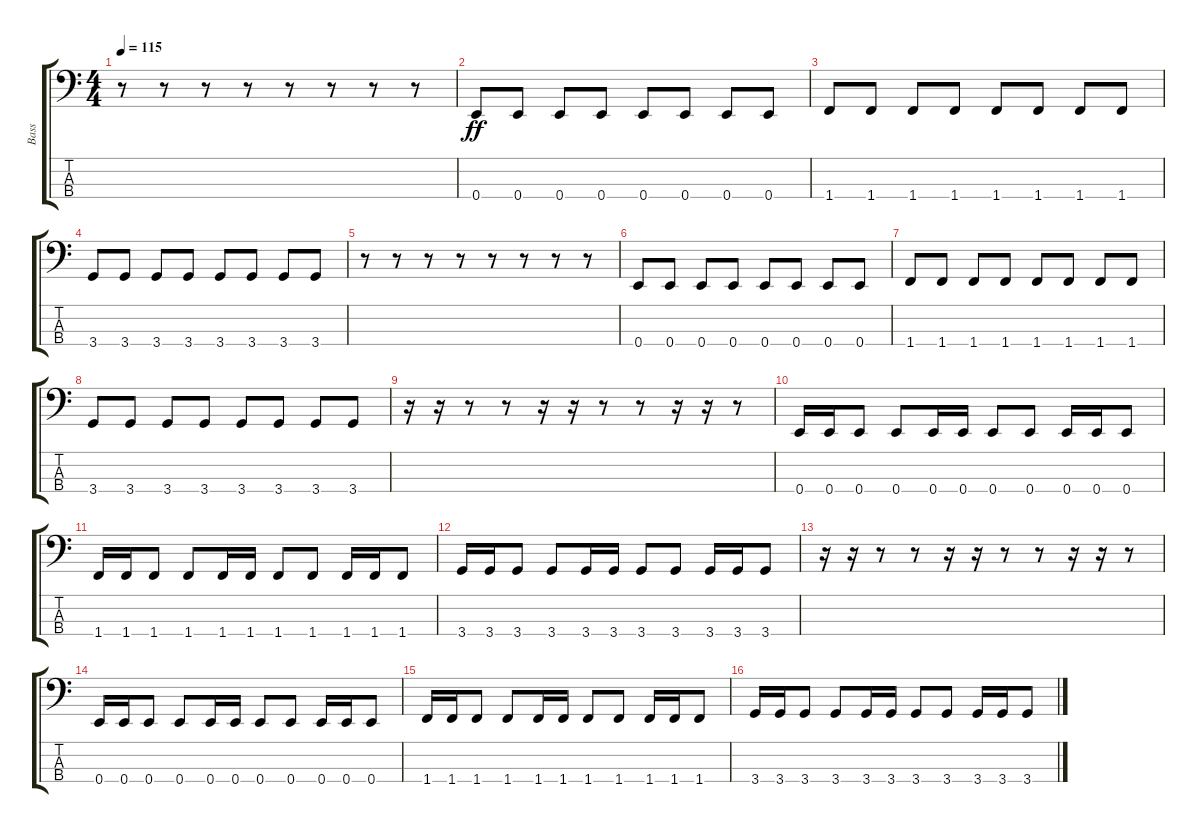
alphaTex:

\track ("Bass" "Bass") {instrument electricbasspick}
\staff {score tabs}
\tuning (G2 D2 A1 E1) {hide}
\ts (4 4)
\tempo 115
\clef f4
\ks c
r.8{dy ff} r.8 r.8 r.8 r.8 r.8 r.8 r.8 |
0.4.8 0.4.8 0.4.8 0.4.8 0.4.8 0.4.8 0.4.8 0.4.8 |
1.4.8 1.4.8 1.4.8 1.4.8 1.4.8 1.4.8 1.4.8 1.4.8 |
3.4.8 3.4.8 3.4.8 3.4.8 3.4.8 3.4.8 3.4.8 3.4.8 |
r.8 r.8 r.8 r.8 r.8 r.8 r.8 r.8 |
0.4.8 0.4.8 0.4.8 0.4.8 0.4.8 0.4.8 0.4.8 0.4.8 |
1.4.8 1.4.8 1.4.8 1.4.8 1.4.8 1.4.8 1.4.8 1.4.8 |
3.4.8 3.4.8 3.4.8 3.4.8 3.4.8 3.4.8 3.4.8 3.4.8 |
r.16 r.16 r.8 r.8 r.16 r.16 r.8 r.8 r.16 r.16 r.8 |
0.4.16 0.4.16 0.4.8 0.4.8 0.4.16 0.4.16 0.4.8 0.4.8 0.4.16 0.4.16 0.4.8 |
1.4.16 1.4.16 1.4.8 1.4.8 1.4.16 1.4.16 1.4.8 1.4.8 1.4.16 1.4.16 1.4.8 |
3.4.16 3.4.16 3.4.8 3.4.8 3.4.16 3.4.16 3.4.8 3.4.8 3.4.16 3.4.16 3.4.8 |
r.16 r.16 r.8 r.8 r.16 r.16 r.8 r.8 r.16 r.16 r.8 |
0.4.16 0.4.16 0.4.8 0.4.8 0.4.16 0.4.16 0.4.8 0.4.8 0.4.16 0.4.16 0.4.8 |
1.4.16 1.4.16 1.4.8 1.4.8 1.4.16 1.4.16 1.4.8 1.4.8 1.4.16 1.4.16 1.4.8 |
3.4.16 3.4.16 3.4.8 3.4.8 3.4.16 3.4.16 3.4.8 3.4.8 3.4.16 3.4.16 3.4.8
